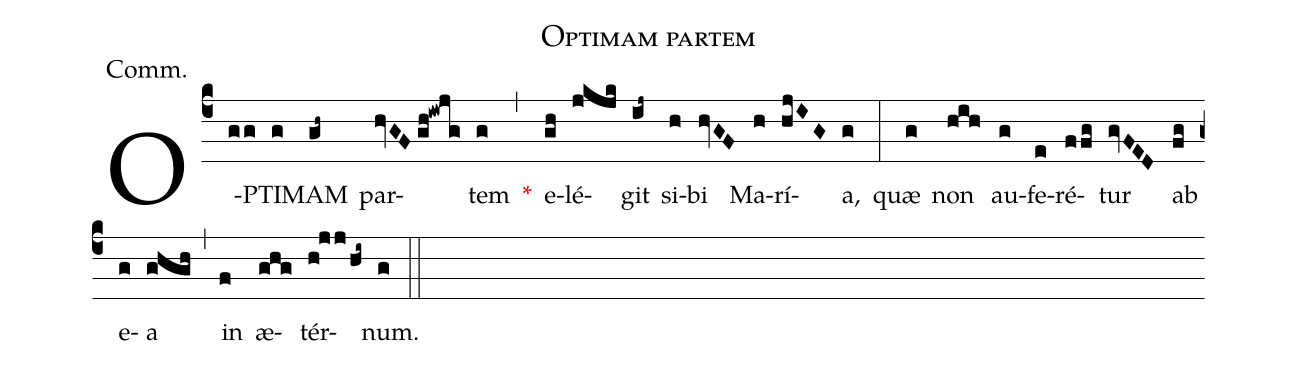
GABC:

name:Optimam partem;
annotation:Comm.;
mode:VIII.;
office-part:Communion;
%%
(c4) O(gg)PTI(g)MAM(gh~) par(hvGF//gh!iwjg)tem(g) <v>\red{*}</v>(,) e(gh)lé(jkjk)git(ij~) si(h)bi(hvGF) Ma(h)rí(hjIG)a,(g) (:) quæ(g) non(hih) au(g)fe(e)ré(ffg)tur(gvFED) ab(fg) e(g)a(ghgh) (,) in(f) æ(ghg)tér(h!jj/hi~)num.(g) (::)
